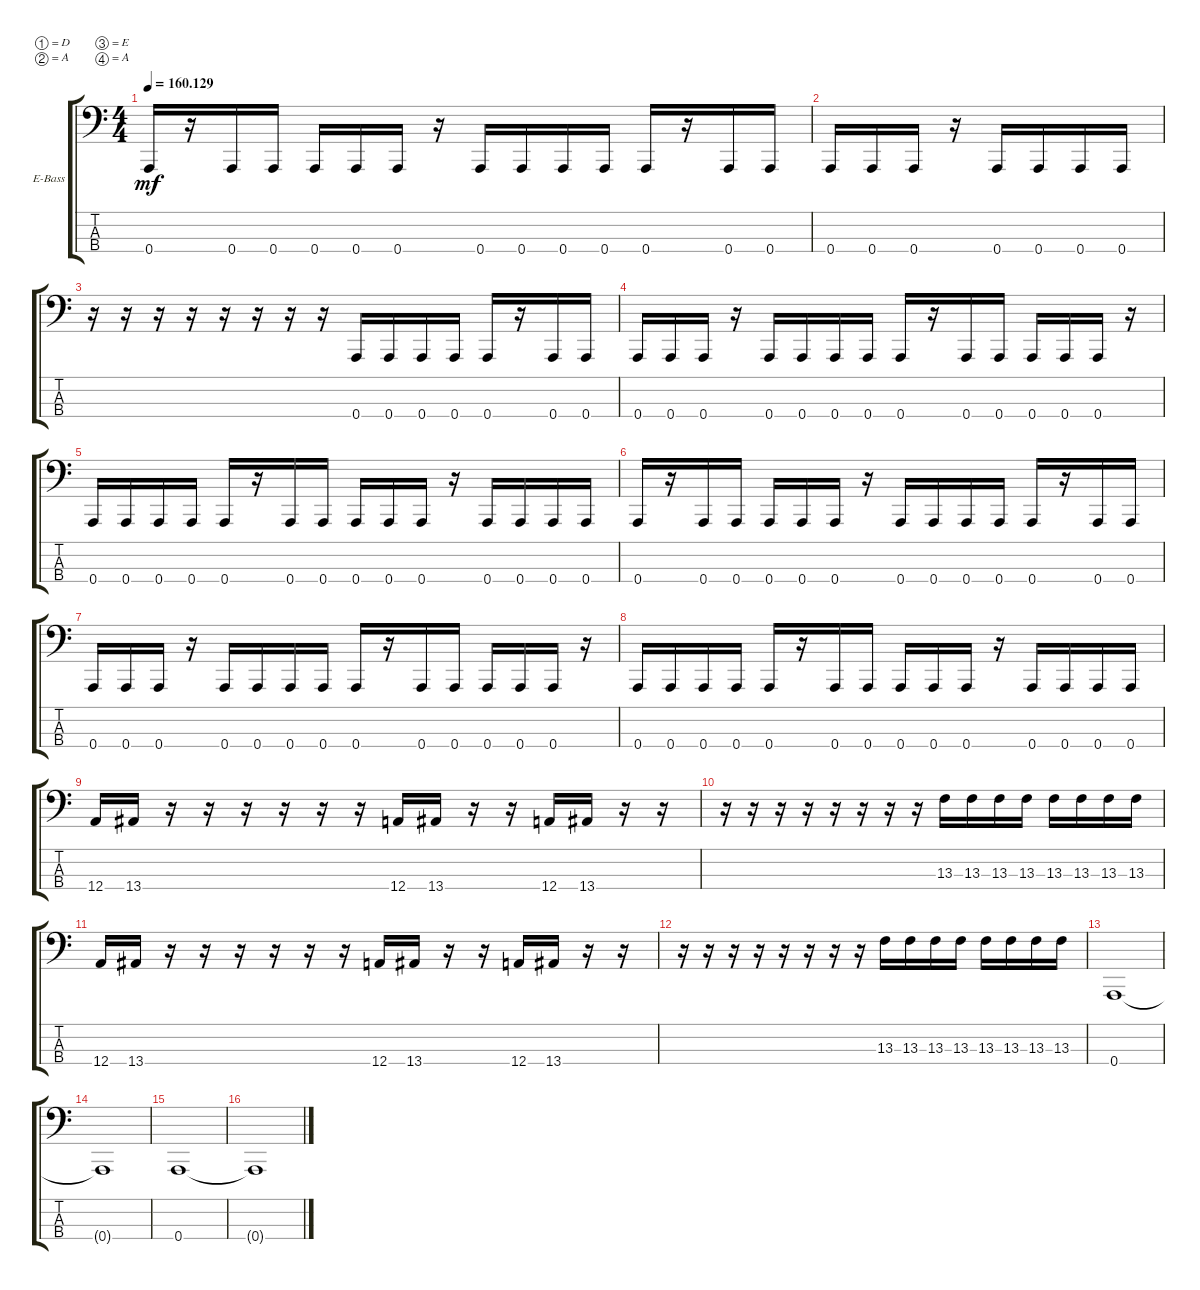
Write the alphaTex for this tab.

\bracketExtendMode groupsimilarinstruments
\firstSystemTrackNameOrientation horizontal
\otherSystemsTrackNameOrientation horizontal
\track ("Electric Bass" "E-Bass") {instrument electricbassfinger}
\staff {score tabs}
\tuning (D2 A1 E1 A0)
\ts (4 4)
\tempo
160.129
\accidentals auto
\clef f4
\ottava regular
\simile none
\ks c
0.4.16{dy mf} r.16 0.4.16 0.4.16 0.4.16 0.4.16 0.4.16 r.16 0.4.16 0.4.16 0.4.16 0.4.16 0.4.16 r.16 0.4.16 0.4.16 |
0.4.16 0.4.16 0.4.16 r.16 0.4.16 0.4.16 0.4.16 0.4.16 |
r.16 r.16 r.16 r.16 r.16 r.16 r.16 r.16 0.4.16 0.4.16 0.4.16 0.4.16 0.4.16 r.16 0.4.16 0.4.16 |
0.4.16 0.4.16 0.4.16 r.16 0.4.16 0.4.16 0.4.16 0.4.16 0.4.16 r.16 0.4.16 0.4.16 0.4.16 0.4.16 0.4.16 r.16 |
0.4.16 0.4.16 0.4.16 0.4.16 0.4.16 r.16 0.4.16 0.4.16 0.4.16 0.4.16 0.4.16 r.16 0.4.16 0.4.16 0.4.16 0.4.16 |
0.4.16 r.16 0.4.16 0.4.16 0.4.16 0.4.16 0.4.16 r.16 0.4.16 0.4.16 0.4.16 0.4.16 0.4.16 r.16 0.4.16 0.4.16 |
0.4.16 0.4.16 0.4.16 r.16 0.4.16 0.4.16 0.4.16 0.4.16 0.4.16 r.16 0.4.16 0.4.16 0.4.16 0.4.16 0.4.16 r.16 |
0.4.16 0.4.16 0.4.16 0.4.16 0.4.16 r.16 0.4.16 0.4.16 0.4.16 0.4.16 0.4.16 r.16 0.4.16 0.4.16 0.4.16 0.4.16 |
12.4.16 13.4.16 r.16 r.16 r.16 r.16 r.16 r.16 12.4.16 13.4.16 r.16 r.16 12.4.16 13.4.16 r.16 r.16 |
r.16 r.16 r.16 r.16 r.16 r.16 r.16 r.16 13.3.16 13.3.16 13.3.16 13.3.16 13.3.16 13.3.16 13.3.16 13.3.16 |
12.4.16 13.4.16 r.16 r.16 r.16 r.16 r.16 r.16 12.4.16 13.4.16 r.16 r.16 12.4.16 13.4.16 r.16 r.16 |
r.16 r.16 r.16 r.16 r.16 r.16 r.16 r.16 13.3.16 13.3.16 13.3.16 13.3.16 13.3.16 13.3.16 13.3.16 13.3.16 |
0.4.1 |
0.4{t}.1 |
0.4.1 |
0.4{t}.1
